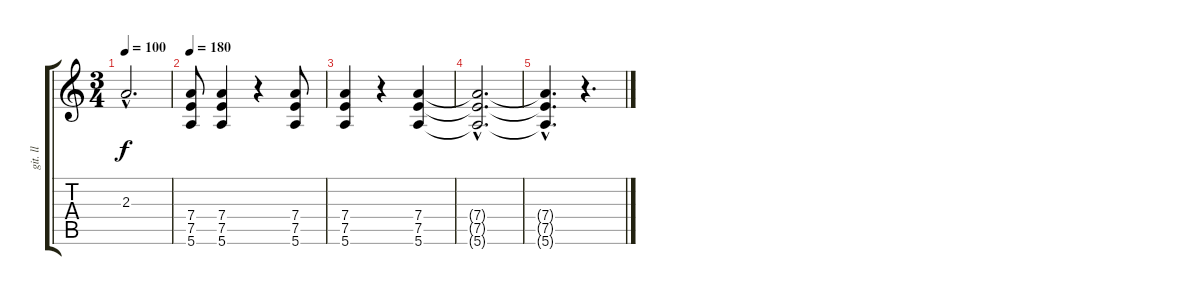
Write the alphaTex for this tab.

\track ("git. ll" "git. ll") {instrument overdrivenguitar}
\staff {score tabs}
\tuning (E4 B3 G3 D3 A2 E2) {hide}
\ts (3 4)
\tempo 100
\clef g2
\ks c
2.3{hac t}.2{d dy f} |
\tempo 180
(7.4 7.5 5.6).8 (7.4 7.5 5.6).4 r.4 (7.4 7.5 5.6).8 |
(7.4 7.5 5.6).4 r.4 (7.4 7.5 5.6).4 |
(7.4{hac t} 7.5{hac t} 5.6{hac t}).2{d} |
(7.4{hac t} 7.5{hac t} 5.6{hac t}).4{d} r.4{d}
